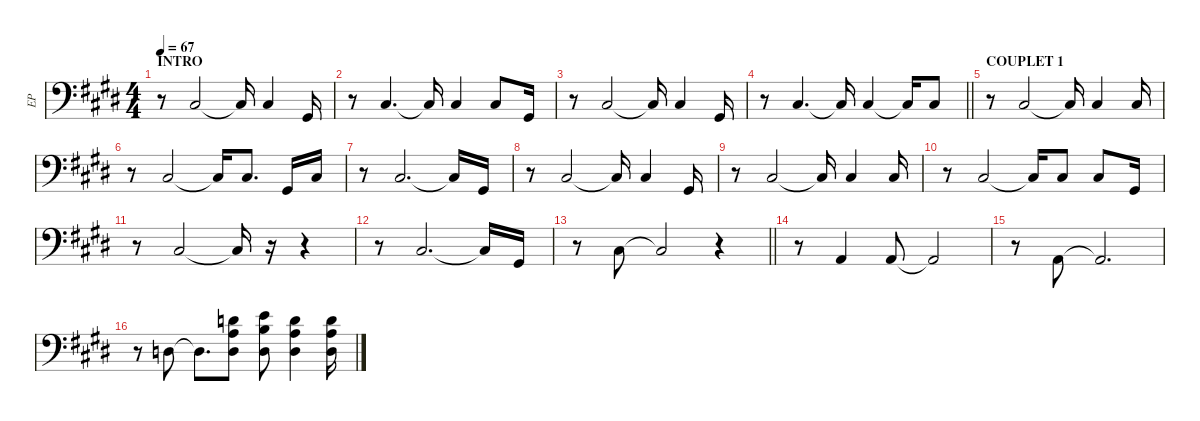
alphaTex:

\defaultSystemsLayout 4
\hideDynamics
\bracketExtendMode groupsimilarinstruments
\otherSystemsTrackNameOrientation horizontal
\track ("Electric Piano-LH" "EP") {defaultSystemsLayout 4 instrument ocarina}
\staff {score}
\tuning (E4 B3 G3 D3 A2 E2)
\ts (4 4)
\beaming (8 2 2 2 2)
\section ("" "INTRO")
\tempo 67
\clef f4
\ks c#minor
r.8{dy mf instrument ocarina beam Down} 4.5{acc #}.2{beam Up} 4.5{t acc #}.16{beam Up} 4.5{acc #}.4{beam Up} 4.6{acc #}.16{beam Up} |
r.8{beam Down} 4.5{acc #}.4{d beam Up} 4.5{t acc #}.16{beam Up} 4.5{acc #}.4{beam Up} 4.5{acc #}.8{beam Up} 4.6{acc #}.16{beam Up} |
r.8{beam Down} 4.5{acc #}.2{beam Up} 4.5{t acc #}.16{beam Up} 4.5{acc #}.4{beam Up} 4.6{acc #}.16{beam Up} |
\barLineRight lightlight
r.8{beam Down} 4.5{acc #}.4{d beam Up} 4.5{t acc #}.16{beam Up} 4.5{acc #}.4{beam Up} 4.5{t acc #}.16{beam Up} 4.5{acc #}.8{beam Up} |
\section ("" "COUPLET 1")
r.8{beam Down} 4.5{acc #}.2{beam Up} 4.5{t acc #}.16{beam Up} 4.5{acc #}.4{beam Up} 4.5{acc #}.16{beam Up} |
r.8{beam Down} 4.5{acc #}.2{beam Up} 4.5{t acc #}.16{beam Up} 4.5{acc #}.8{d beam Up} 4.6{acc #}.16{beam Up} 4.5{acc #}.16{beam Up} |
r.8{beam Down} 4.5{acc #}.2{d beam Up} 4.5{t acc #}.16{beam Up} 4.6{acc #}.16{beam Up} |
r.8{beam Down} 4.5{acc #}.2{beam Up} 4.5{t acc #}.16{beam Up} 4.5{acc #}.4{beam Up} 4.6{acc #}.16{beam Up} |
r.8{beam Down} 4.5{acc #}.2{beam Up} 4.5{t acc #}.16{beam Up} 4.5{acc #}.4{dy f beam Up} 4.5{acc #}.16{beam Up} |
r.8{beam Down} 4.5{acc #}.2{beam Up} 4.5{t acc #}.16{beam Up} 4.5{acc #}.8{beam Up} 4.5{acc #}.8{beam Up} 4.6{acc #}.16{beam Up} |
r.8{beam Down} 4.5{acc #}.2{beam Up} 4.5{t acc #}.16{beam Up} r.16{beam Up} r.4{beam Up} |
r.8{beam Down} 4.5{acc #}.2{d beam Up} 4.5{t acc #}.16{beam Up} 4.6{acc #}.16{beam Up} |
\barLineRight lightlight
r.8{beam Down} 4.5{acc #}.8{beam Up} 4.5{t acc #}.2{beam Up} r.4{beam Up} |
r.8{beam Down} 0.5{acc forcenatural}.4{beam Up} 0.5{acc forcenatural}.8{beam Up} 0.5{t acc forcenatural}.2{beam Up} |
r.8{beam Down} 0.5{acc forcenatural}.8{beam Up} 0.5{t acc forcenatural}.2{d beam Up} |
r.8{beam Down} 0.4{acc forcenatural}.8{beam Down} 0.4{t acc forcenatural}.8{d beam Down} (3.2{acc forcenatural} 2.3{acc forcenatural} 0.4{acc forcenatural}).8{dy mf beam Down} (0.1{acc forcenatural} 0.2{acc forcenatural} 0.4{acc forcenatural}).8{beam Down} (3.2{acc forcenatural} 2.3{acc forcenatural} 0.4{acc forcenatural}).4{beam Down} (3.2{acc forcenatural} 2.3{acc forcenatural} 0.4{acc forcenatural}).16{beam Down}
